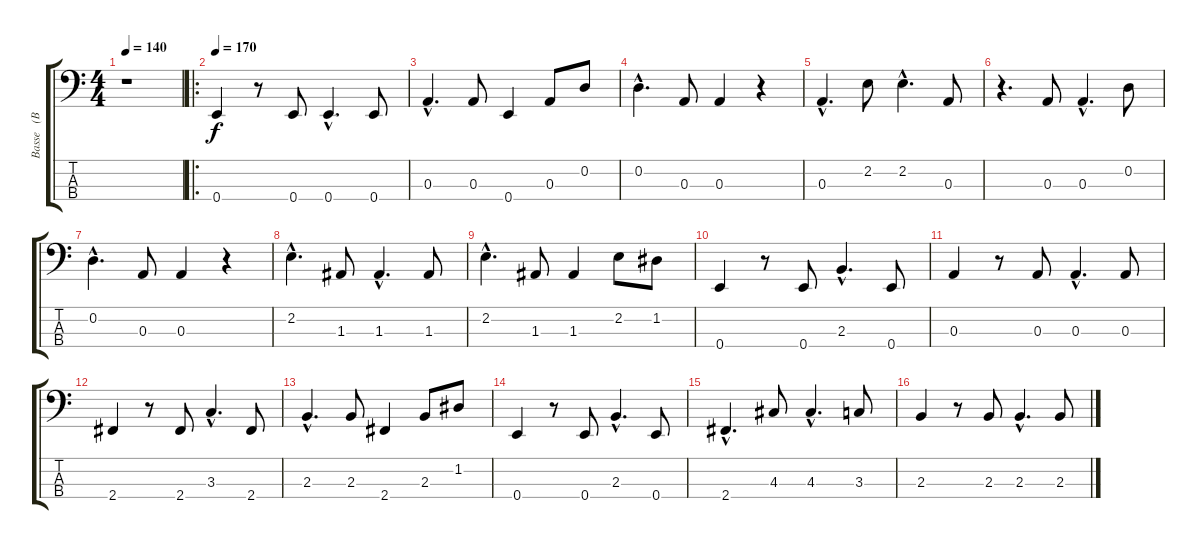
\track ("Basse   (BB)" "Basse   (B") {instrument slapbass1}
\staff {score tabs}
\tuning (G2 D2 A1 E1) {hide}
\ts (4 4)
\tempo 140
\clef f4
\ks c
r.1{dy f instrument slapbass1} |
\ro
\tempo 170
0.4.4 r.8 0.4.8 0.4{hac}.4{d} 0.4.8 |
0.3{hac}.4{d} 0.3.8 0.4.4 0.3.8 0.2.8 |
0.2{hac}.4{d} 0.3.8 0.3.4 r.4 |
0.3{hac}.4{d} 2.2.8 2.2{hac}.4{d} 0.3.8 |
r.4{d} 0.3.8 0.3{hac}.4{d} 0.2.8 |
0.2{hac}.4{d} 0.3.8 0.3.4 r.4 |
2.2{hac}.4{d} 1.3.8 1.3{hac}.4{d} 1.3.8 |
2.2{hac}.4{d} 1.3.8 1.3.4 2.2.8 1.2.8 |
0.4.4 r.8 0.4.8 2.3{hac}.4{d} 0.4.8 |
0.3.4 r.8 0.3.8 0.3{hac}.4{d} 0.3.8 |
2.4.4 r.8 2.4.8 3.3{hac}.4{d} 2.4.8 |
2.3{hac}.4{d} 2.3.8 2.4.4 2.3.8 1.2.8 |
0.4.4 r.8 0.4.8 2.3{hac}.4{d} 0.4.8 |
2.4{hac}.4{d} 4.3.8 4.3{hac}.4{d} 3.3.8 |
2.3.4 r.8 2.3.8 2.3{hac}.4{d} 2.3.8
